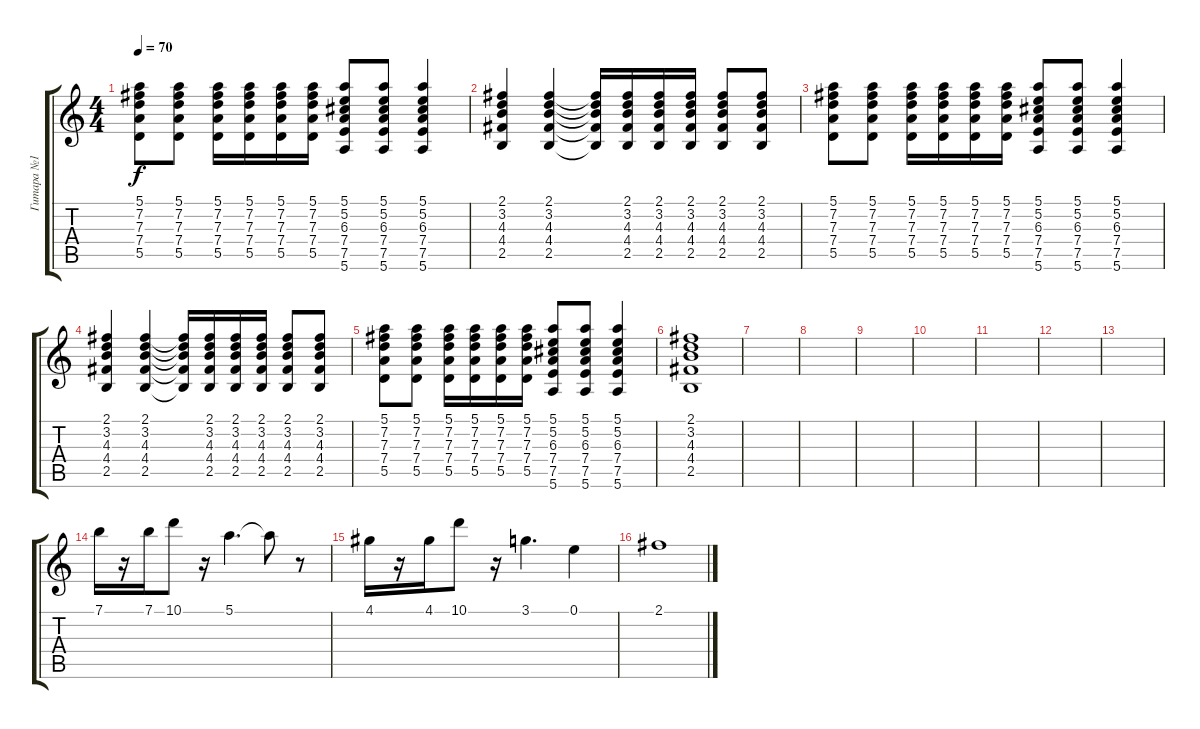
\track ("Гитара №1" "Гитара №1") {instrument distortionguitar}
\staff {score tabs}
\tuning (E4 B3 G3 D3 A2 E2) {hide}
\ts (4 4)
\tempo 70
\clef g2
\ks c
(5.1 7.2 7.3 7.4 5.5).8{dy f} (5.1 7.2 7.3 7.4 5.5).8 (5.1 7.2 7.3 7.4 5.5).16 (5.1 7.2 7.3 7.4 5.5).16 (5.1 7.2 7.3 7.4 5.5).16 (5.1 7.2 7.3 7.4 5.5).16 (5.1 5.2 6.3 7.4 7.5 5.6).8 (5.1 5.2 6.3 7.4 7.5 5.6).8 (5.1 5.2 6.3 7.4 7.5 5.6).4 |
(2.1 3.2 4.3 4.4 2.5).4 (2.1 3.2 4.3 4.4 2.5).4 (2.1{t} 3.2{t} 4.3{t} 4.4{t} 2.5{t}).16 (2.1 3.2 4.3 4.4 2.5).16 (2.1 3.2 4.3 4.4 2.5).16 (2.1 3.2 4.3 4.4 2.5).16 (2.1 3.2 4.3 4.4 2.5).8 (2.1 3.2 4.3 4.4 2.5).8 |
(5.1 7.2 7.3 7.4 5.5).8 (5.1 7.2 7.3 7.4 5.5).8 (5.1 7.2 7.3 7.4 5.5).16 (5.1 7.2 7.3 7.4 5.5).16 (5.1 7.2 7.3 7.4 5.5).16 (5.1 7.2 7.3 7.4 5.5).16 (5.1 5.2 6.3 7.4 7.5 5.6).8 (5.1 5.2 6.3 7.4 7.5 5.6).8 (5.1 5.2 6.3 7.4 7.5 5.6).4 |
(2.1 3.2 4.3 4.4 2.5).4 (2.1 3.2 4.3 4.4 2.5).4 (2.1{t} 3.2{t} 4.3{t} 4.4{t} 2.5{t}).16 (2.1 3.2 4.3 4.4 2.5).16 (2.1 3.2 4.3 4.4 2.5).16 (2.1 3.2 4.3 4.4 2.5).16 (2.1 3.2 4.3 4.4 2.5).8 (2.1 3.2 4.3 4.4 2.5).8 |
(5.1 7.2 7.3 7.4 5.5).8 (5.1 7.2 7.3 7.4 5.5).8 (5.1 7.2 7.3 7.4 5.5).16 (5.1 7.2 7.3 7.4 5.5).16 (5.1 7.2 7.3 7.4 5.5).16 (5.1 7.2 7.3 7.4 5.5).16 (5.1 5.2 6.3 7.4 7.5 5.6).8 (5.1 5.2 6.3 7.4 7.5 5.6).8 (5.1 5.2 6.3 7.4 7.5 5.6).4 |
(2.1 3.2 4.3 4.4 2.5).1 |
|
|
|
|
|
|
|
7.1.16 r.16 7.1.16 10.1.8 r.16 5.1.4{d} 5.1{t}.8 r.8 |
4.1.16 r.16 4.1.16 10.1.8 r.16 3.1.4{d} 0.1.4 |
2.1.1
